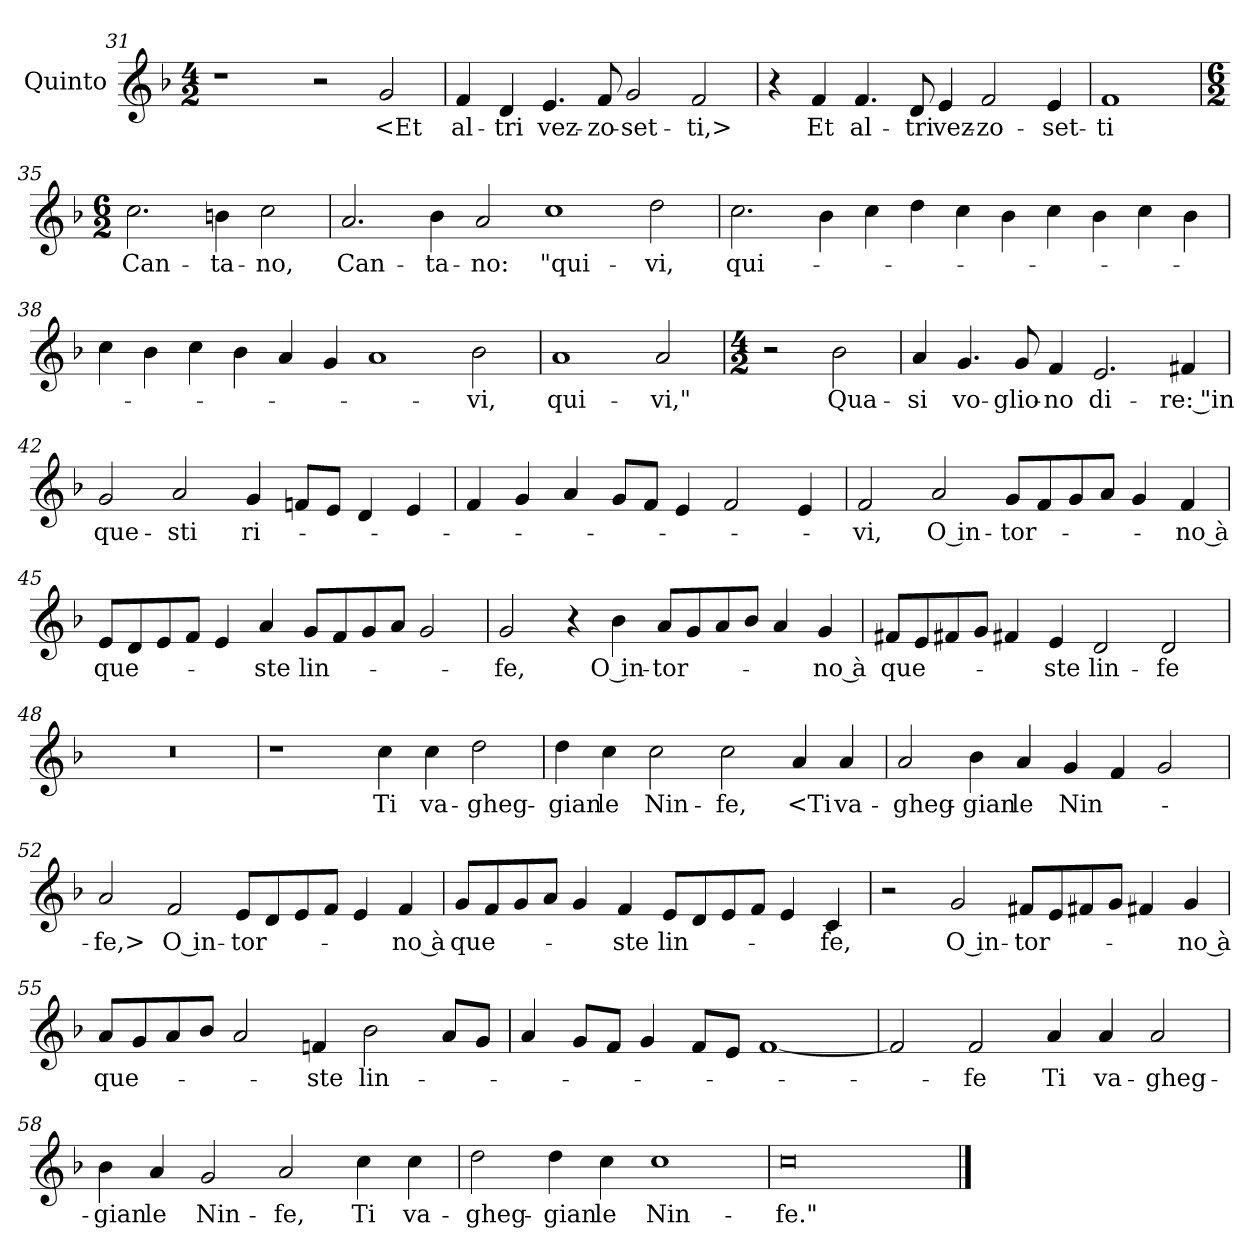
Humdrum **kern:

**kern	**text
*part1	*part1
*staff1	*staff1
*I"Quinto	*
*clefG2	*
*k[b-]	*
*M4/2	*
=31	=31
1r	.
2r	.
2g	<Et
=32	=32
4f	al-
4d	-tri
4.e	vez-
8f	-zo-
2g	-set-
2f	-ti,>
=33	=33
4r	.
4f	Et
4.f	al-
8d	-tri
4e	vez-
2f	-zo-
4e	-set-
=34	=34
1f	-ti
=35	=35
*M6/2	*
2.cc	Can-
4bn	-ta-
2cc	-no,
=36	=36
2.a	Can-
4b-	-ta-
2a	-no:
1cc	"qui-
2dd	-vi,
=37	=37
2.cc	qui-
4b-	.
4cc	.
4dd	.
4cc	.
4b-	.
4cc	.
4b-	.
4cc	.
4b-	.
=38	=38
4cc	.
4b-	.
4cc	.
4b-	.
4a	.
4g	.
1a	.
2b-	-vi,
=39	=39
1a	qui-
2a	-vi,"
=40	=40
*M4/2	*
2r	.
2b-	Qua-
=41	=41
4a	-si
4.g	vo-
8g	-glio-
4f	-no
2.e	di-
4f#X	-re: "in
=42	=42
2g	que-
2a	-sti
4g	ri-
8fnL	.
8eJ	.
4d	.
4e	.
=43	=43
4f	.
4g	.
4a	.
8gL	.
8fJ	.
4e	.
2f	.
4e	.
=44	=44
2f	-vi,
2a	O in-
8gL	-tor-
8f	.
8g	.
8aJ	.
4g	.
4f	-no à
=45	=45
8eL	que-
8d	.
8e	.
8fJ	.
4e	.
4a	-ste
8gL	lin-
8f	.
8g	.
8aJ	.
2g	.
=46	=46
2g	-fe,
4r	.
4b-	O in-
8aL	-tor-
8g	.
8a	.
8b-J	.
4a	.
4g	-no à
=47	=47
8f#XL	que-
8e	.
8f#X	.
8gJ	.
4f#X	.
4e	-ste
2d	lin-
2d	-fe
=48	=48
0r	.
=49	=49
1r	.
4cc	Ti
4cc	va-
2dd	-gheg-
=50	=50
4dd	-gian
4cc	le
2cc	Nin-
2cc	-fe,
4a	<Ti
4a	va-
=51	=51
2a	-gheg-
4b-	-gian
4a	le
4g	Nin-
4f	.
2g	.
=52	=52
2a	-fe,>
2f	O in-
8eL	-tor-
8d	.
8e	.
8fJ	.
4e	.
4f	-no à
=53	=53
8gL	que-
8f	.
8g	.
8aJ	.
4g	.
4f	-ste
8eL	lin-
8d	.
8e	.
8fJ	.
4e	.
4c	-fe,
=54	=54
2r	.
2g	O in-
8f#XL	-tor-
8e	.
8f#X	.
8gJ	.
4f#X	.
4g	-no à
=55	=55
8aL	que-
8g	.
8a	.
8b-J	.
2a	.
4fn	-ste
2b-	lin-
8aL	.
8gJ	.
=56	=56
4a	.
8gL	.
8fJ	.
4g	.
8fL	.
8eJ	.
[1f	.
=57	=57
2f]	.
2f	-fe
4a	Ti
4a	va-
2a	-gheg-
=58	=58
4b-	-gian
4a	le
2g	Nin-
2a	-fe,
4cc	Ti
4cc	va-
=59	=59
2dd	-gheg-
4dd	-gian
4cc	le
1cc	Nin-
=60	=60
0cc	-fe."
==	==
*-	*-
